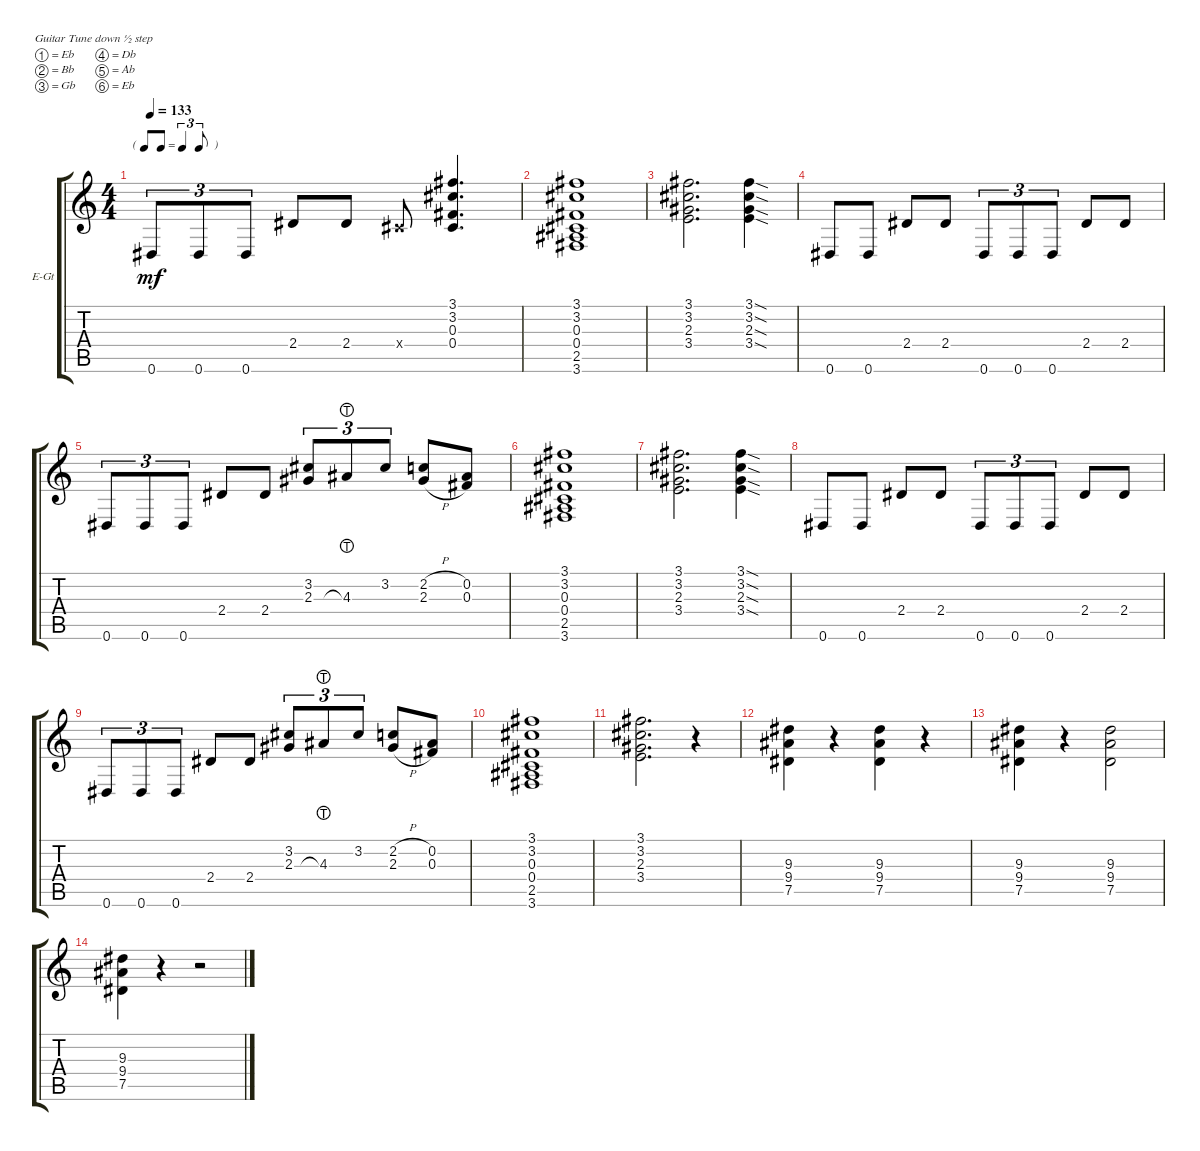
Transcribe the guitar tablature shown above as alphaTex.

\defaultSystemsLayout 4
\bracketExtendMode groupsimilarinstruments
\firstSystemTrackNameOrientation horizontal
\otherSystemsTrackNameOrientation horizontal
\track ("PAUL STANLEY" "E-Gt") {solo instrument distortionguitar}
\staff {score tabs}
\tuning (Eb4 Bb3 Gb3 Db3 Ab2 Eb2)
\ts (4 4)
\tf triplet8th
\tempo 133
\clef g2
\ks c
0.6.8{tu (3 2) dy mf} 0.6.8{tu (3 2)} 0.6.8{tu (3 2)} 2.4.8 2.4.8 0.4{x}.8 (0.4 0.3 3.2 3.1).4{d} |
(3.6 2.5 0.4 0.3 3.2 3.1).1 |
(3.1 3.2 2.3 3.4).2{d} (3.1{sod} 3.2{sod} 2.3{sod} 3.4{sod}).4 |
0.6.8 0.6.8 2.4.8 2.4.8 0.6.8{tu (3 2)} 0.6.8{tu (3 2)} 0.6.8{tu (3 2)} 2.4.8 2.4.8 |
0.6.8{tu (3 2)} 0.6.8{tu (3 2)} 0.6.8{tu (3 2)} 2.4.8 2.4.8 (2.3 3.2).8{tu (3 2)} 4.3{lht}.8{tu (3 2)} 3.2.8{tu (3 2)} (2.2{h} 2.3{h}).8 (0.3 0.2).8 |
(3.6 2.5 0.4 0.3 3.2 3.1).1 |
(3.1 3.2 2.3 3.4).2{d} (3.1{sod} 3.2{sod} 2.3{sod} 3.4{sod}).4 |
0.6.8 0.6.8 2.4.8 2.4.8 0.6.8{tu (3 2)} 0.6.8{tu (3 2)} 0.6.8{tu (3 2)} 2.4.8 2.4.8 |
0.6.8{tu (3 2)} 0.6.8{tu (3 2)} 0.6.8{tu (3 2)} 2.4.8 2.4.8 (2.3 3.2).8{tu (3 2)} 4.3{lht}.8{tu (3 2)} 3.2.8{tu (3 2)} (2.2{h} 2.3{h}).8 (0.3 0.2).8 |
(3.6 2.5 0.4 0.3 3.2 3.1).1 |
(3.1 3.2 2.3 3.4).2{d} r.4 |
(7.5 9.4 9.3).4{beam invert} r.4 (9.3 9.4 7.5).4{beam invert} r.4 |
(7.5 9.4 9.3).4{beam invert} r.4 (9.3 9.4 7.5).2{beam invert} |
(7.5 9.4 9.3).4{beam invert} r.4 r.2
